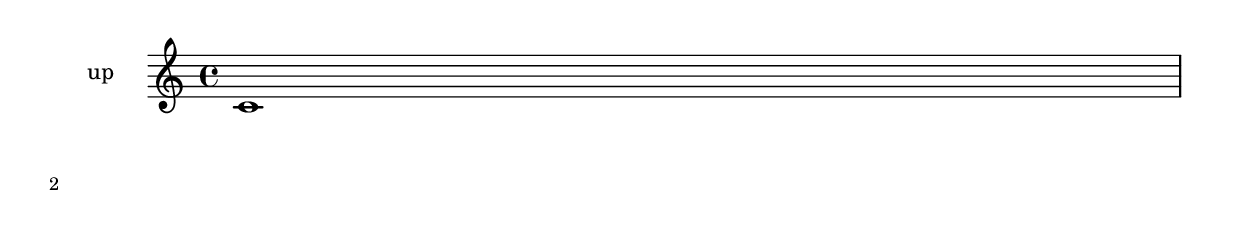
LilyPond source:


\header {

  texidoc = "@code{PianoStaff.instrument} and
@code{PianoStaff.instr} are removed when the staves are killed off.

In this example, the 2nd staff (marked by the barnumber 2) disappears
as does the instrument name.  "

}

\version "2.12.0"
        
  \new PianoStaff <<
    \new Staff {
      \override Staff.VerticalAxisGroup #'remove-empty = ##t  
      \set PianoStaff.instrumentName ="up" 
      \set PianoStaff.shortInstrumentName ="u"
      c'1\break R
    }
  >>
